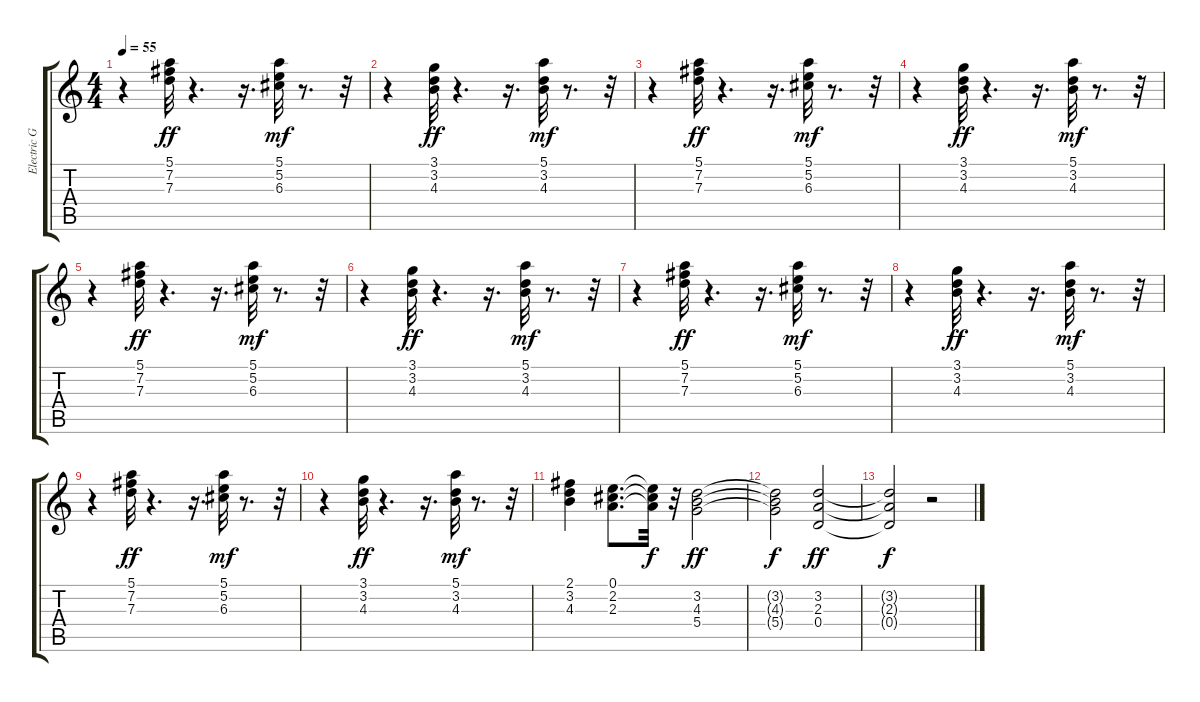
\track ("Electric Guitar" "Electric G") {instrument electricguitarclean}
\staff {score tabs}
\tuning (E4 B3 G3 D3 A2 E2) {hide}
\ts (4 4)
\tempo 55
\clef g2
\ks c
r.4{dy mf} (5.1 7.2 7.3).32{dy ff} r.4{d} r.16{d} (5.1 5.2 6.3).32{dy mf} r.8{d} r.32 |
r.4 (3.1 3.2 4.3).32{dy ff} r.4{d} r.16{d} (5.1 3.2 4.3).32{dy mf} r.8{d} r.32 |
r.4 (5.1 7.2 7.3).32{dy ff} r.4{d} r.16{d} (5.1 5.2 6.3).32{dy mf} r.8{d} r.32 |
r.4 (3.1 3.2 4.3).32{dy ff} r.4{d} r.16{d} (5.1 3.2 4.3).32{dy mf} r.8{d} r.32 |
r.4 (5.1 7.2 7.3).32{dy ff} r.4{d} r.16{d} (5.1 5.2 6.3).32{dy mf} r.8{d} r.32 |
r.4 (3.1 3.2 4.3).32{dy ff} r.4{d} r.16{d} (5.1 3.2 4.3).32{dy mf} r.8{d} r.32 |
r.4 (5.1 7.2 7.3).32{dy ff} r.4{d} r.16{d} (5.1 5.2 6.3).32{dy mf} r.8{d} r.32 |
r.4 (3.1 3.2 4.3).32{dy ff} r.4{d} r.16{d} (5.1 3.2 4.3).32{dy mf} r.8{d} r.32 |
r.4 (5.1 7.2 7.3).32{dy ff} r.4{d} r.16{d} (5.1 5.2 6.3).32{dy mf} r.8{d} r.32 |
r.4 (3.1 3.2 4.3).32{dy ff} r.4{d} r.16{d} (5.1 3.2 4.3).32{dy mf} r.8{d} r.32 |
(2.1 3.2 4.3).4 (0.1 2.2 2.3).8{d} (0.1{t} 2.2{t} 2.3{t}).32{dy f} r.32 (3.2 4.3 5.4).2{dy ff} |
(3.2{t} 4.3{t} 5.4{t}).2{dy f} (3.2 2.3 0.4).2{dy ff} |
(3.2{t} 2.3{t} 0.4{t}).2{dy f} r.2
